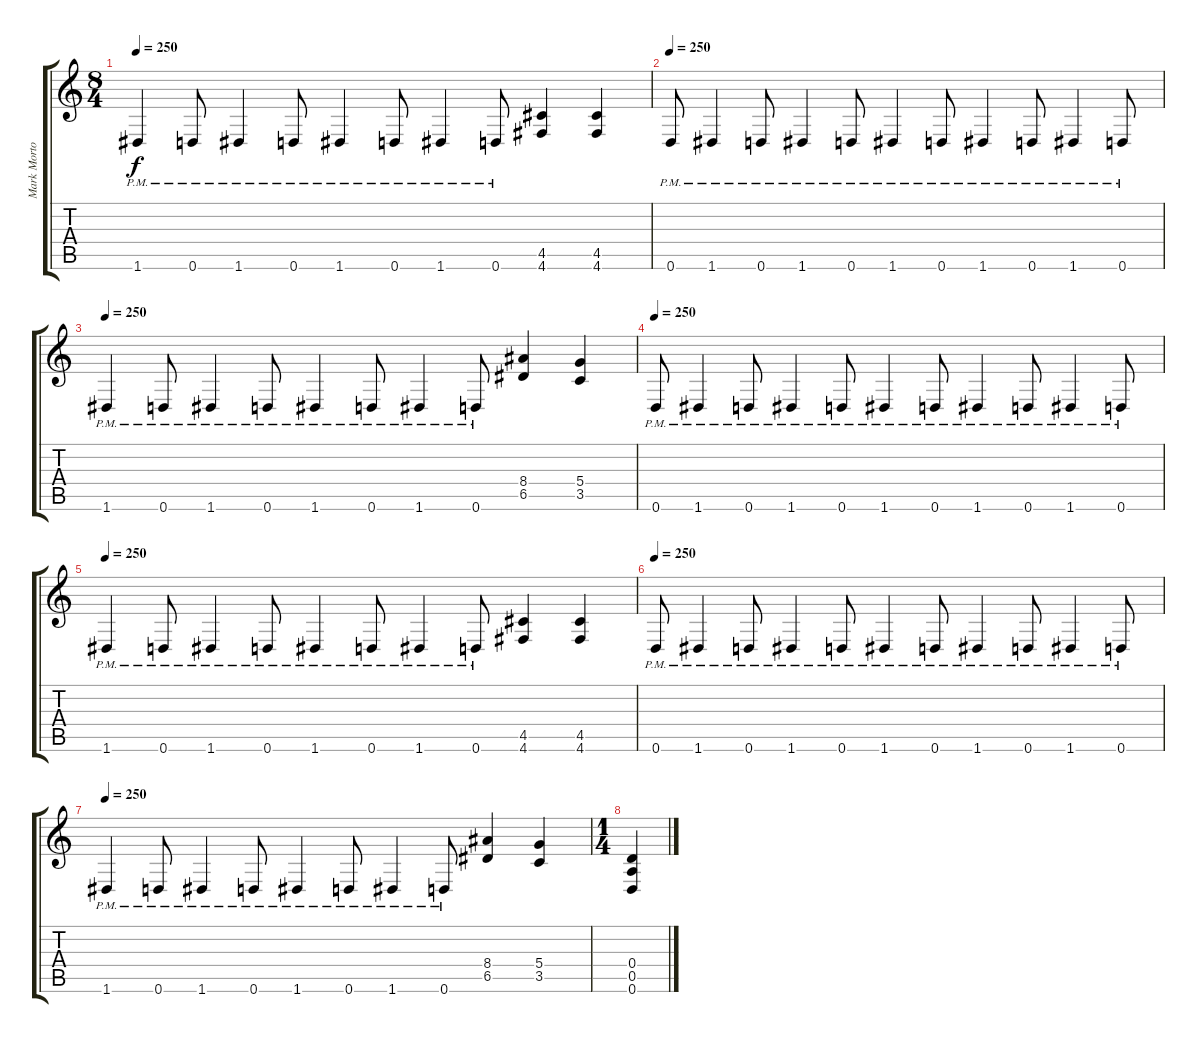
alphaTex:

\track ("Mark Morton" "Mark Morto") {instrument distortionguitar}
\staff {score tabs}
\tuning (E4 B3 G3 D3 A2 D2) {hide}
\ts (8 4)
\tempo 250
\clef g2
\ks c
1.6{pm}.4{dy f} 0.6{pm}.8 1.6{pm}.4 0.6{pm}.8 1.6{pm}.4 0.6{pm}.8 1.6{pm}.4 0.6{pm}.8 (4.5 4.6).4 (4.5 4.6).4 |
\tempo 250
0.6{pm}.8 1.6{pm}.4 0.6{pm}.8 1.6{pm}.4 0.6{pm}.8 1.6{pm}.4 0.6{pm}.8 1.6{pm}.4 0.6{pm}.8 1.6{pm}.4 0.6{pm}.8 |
\tempo 250
1.6{pm}.4 0.6{pm}.8 1.6{pm}.4 0.6{pm}.8 1.6{pm}.4 0.6{pm}.8 1.6{pm}.4 0.6{pm}.8 (8.4 6.5).4 (5.4 3.5).4 |
\tempo 250
0.6{pm}.8 1.6{pm}.4 0.6{pm}.8 1.6{pm}.4 0.6{pm}.8 1.6{pm}.4 0.6{pm}.8 1.6{pm}.4 0.6{pm}.8 1.6{pm}.4 0.6{pm}.8 |
\tempo 250
1.6{pm}.4 0.6{pm}.8 1.6{pm}.4 0.6{pm}.8 1.6{pm}.4 0.6{pm}.8 1.6{pm}.4 0.6{pm}.8 (4.5 4.6).4 (4.5 4.6).4 |
\tempo 250
0.6{pm}.8 1.6{pm}.4 0.6{pm}.8 1.6{pm}.4 0.6{pm}.8 1.6{pm}.4 0.6{pm}.8 1.6{pm}.4 0.6{pm}.8 1.6{pm}.4 0.6{pm}.8 |
\tempo 250
1.6{pm}.4 0.6{pm}.8 1.6{pm}.4 0.6{pm}.8 1.6{pm}.4 0.6{pm}.8 1.6{pm}.4 0.6{pm}.8 (8.4 6.5).4 (5.4 3.5).4 |
\ts (1 4)
(0.4 0.5 0.6).4
